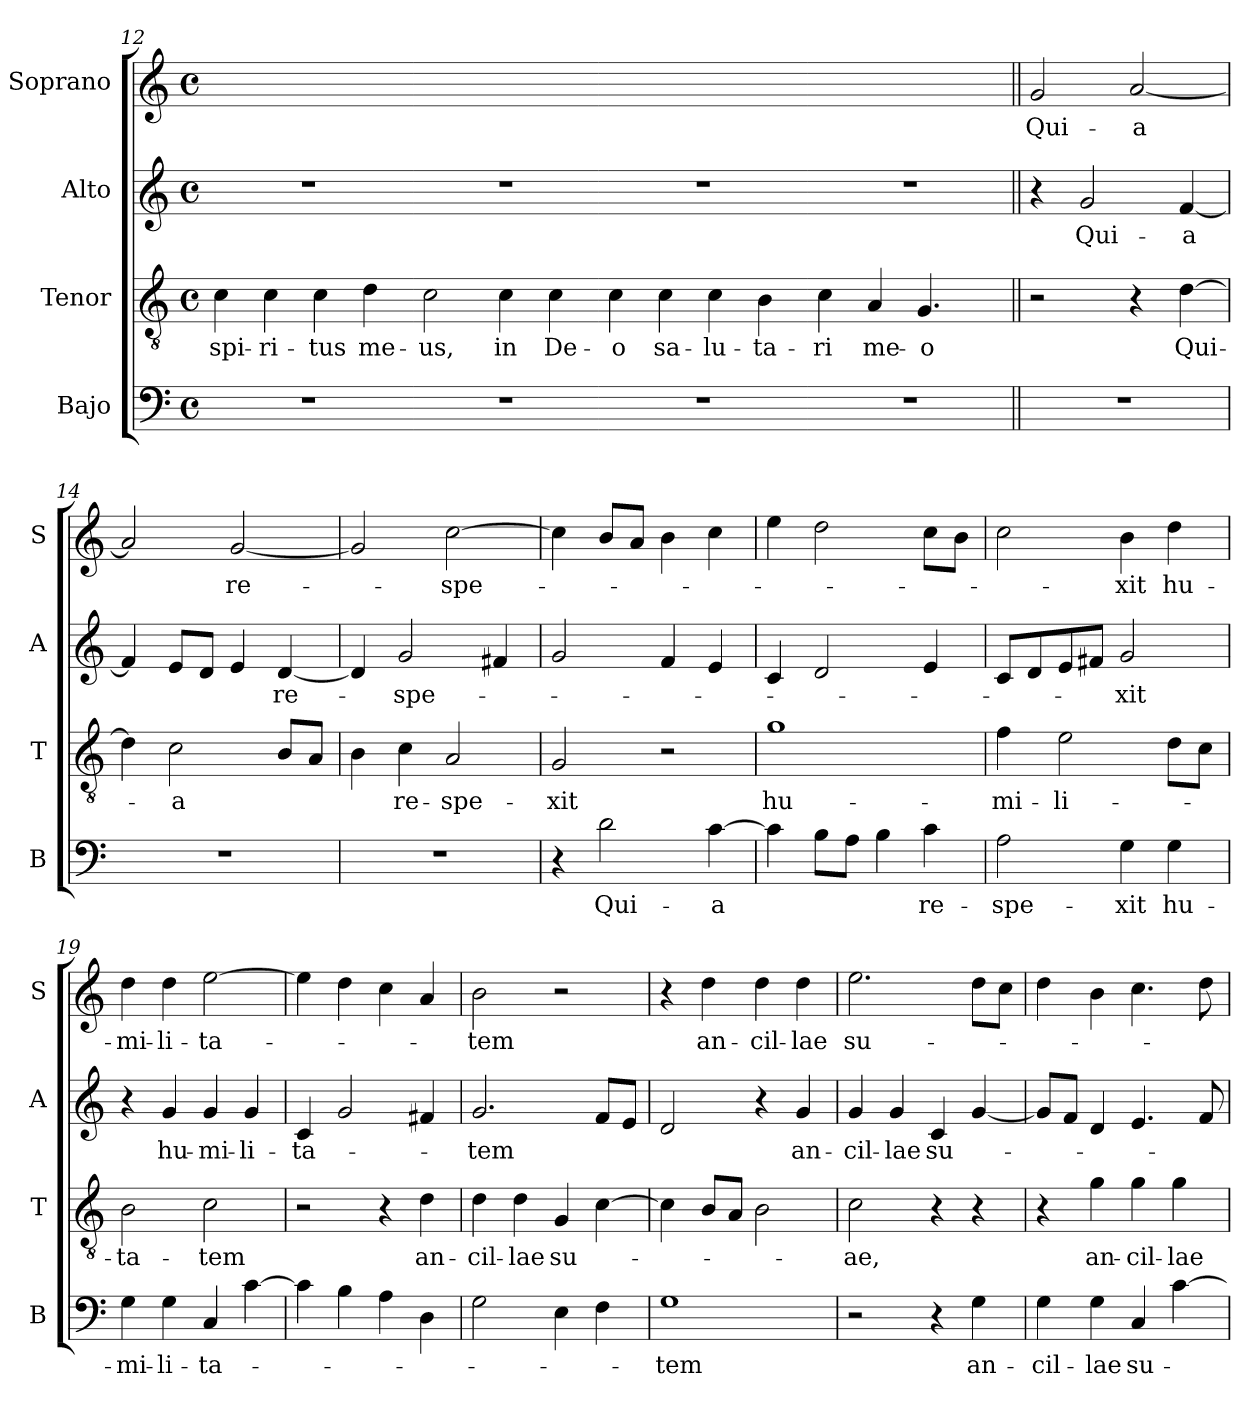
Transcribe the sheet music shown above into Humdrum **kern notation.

**kern	**text	**kern	**text	**kern	**text	**kern	**text
*part4	*part4	*part3	*part3	*part2	*part2	*part1	*part1
*staff4	*staff4	*staff3	*staff3	*staff2	*staff2	*staff1	*staff1
*I"Bajo	*	*I"Tenor	*	*I"Alto	*	*I"Soprano	*
*I'B	*	*I'T	*	*I'A	*	*I'S	*
*clefF4	*	*clefGv2	*	*clefG2	*	*clefG2	*
*ITrd7c12	*	*	*	*	*	*	*
*k[]	*	*k[]	*	*k[]	*	*k[]	*
*C:	*	*C:	*	*C:	*	*C:	*
*M4/4	*	*M4/4	*	*M4/4	*	*M4/4	*
*met(c)	*	*met(c)	*	*met(c)	*	*met(c)	*
=12X4	=12X4	=12X4	=12X4	=12X4	=12X4	=12X4	=12X4
1r	.	4c	spi-	1r	.	1ryy	.
.	.	4c	-ri-	.	.	.	.
.	.	4c	-tus	.	.	.	.
.	.	4d	me-	.	.	.	.
=12X5-	=12X5-	=12X5-	=12X5-	=12X5-	=12X5-	=12X5-	=12X5-
1r	.	2c	-us,	1r	.	1ryy	.
.	.	4c	in	.	.	.	.
.	.	4c	De-	.	.	.	.
=12X6-	=12X6-	=12X6-	=12X6-	=12X6-	=12X6-	=12X6-	=12X6-
1r	.	4c	-o	1r	.	1ryy	.
.	.	4c	sa-	.	.	.	.
.	.	4c	-lu-	.	.	.	.
.	.	4B	-ta-	.	.	.	.
=12X7-	=12X7-	=12X7-	=12X7-	=12X7-	=12X7-	=12X7-	=12X7-
1r	.	4c	-ri	1r	.	1ryy	.
.	.	4A	me-	.	.	.	.
.	.	4.G	-o	.	.	.	.
.	.	8ryy	.	.	.	.	.
!!LO:PB:g=z
=13||	=13||	=13||	=13||	=13||	=13||	=13||	=13||
1r	.	2r	.	4r	.	2g/	Qui-
.	.	.	.	2g/	Qui-	.	.
.	.	4r	.	.	.	[2a/	-a
.	.	[4d\	Qui-	[4f/	-a	.	.
=14	=14	=14	=14	=14	=14	=14	=14
1r	.	4d\]	.	4f/]	.	2a/]	.
.	.	2c\	-a	8e/L	.	.	.
.	.	.	.	8d/J	.	.	.
.	.	.	.	4e/	.	[2g/	re-
.	.	8B/L	.	[4d/	re-	.	.
.	.	8A/J	.	.	.	.	.
=15	=15	=15	=15	=15	=15	=15	=15
1r	.	4B\	.	4d/]	.	2g/]	.
.	.	4c\	re-	2g/	-spe-	.	.
.	.	2A/	-spe-	.	.	[2cc\	-spe-
.	.	.	.	4f#X/	.	.	.
=16	=16	=16	=16	=16	=16	=16	=16
4r	.	2G/	-xit	2g/	.	4cc\]	.
2D\	Qui-	.	.	.	.	8b/L	.
.	.	.	.	.	.	8a/J	.
.	.	2r	.	4f/	.	4b\	.
[4C\	-a	.	.	4e/	.	4cc\	.
=17	=17	=17	=17	=17	=17	=17	=17
4C\]	.	1g	hu-	4c/	.	4ee\	.
8BB\L	.	.	.	2d/	.	2dd\	.
8AA\J	.	.	.	.	.	.	.
4BB\	.	.	.	.	.	.	.
4C\	re-	.	.	4e/	.	8cc\L	.
.	.	.	.	.	.	8b\J	.
!!LO:LB:g=z
=18	=18	=18	=18	=18	=18	=18	=18
2AA\	-spe-	4f\	-mi-	8c/L	.	2cc\	.
.	.	.	.	8d/	.	.	.
.	.	2e\	-li-	8e/	.	.	.
.	.	.	.	8f#X/J	.	.	.
4GG\	-xit	.	.	2g/	-xit	4b\	-xit
4GG\	hu-	8d\L	.	.	.	4dd\	hu-
.	.	8c\J	.	.	.	.	.
=19	=19	=19	=19	=19	=19	=19	=19
4GG\	-mi-	2B\	-ta-	4r	.	4dd\	-mi-
4GG\	-li-	.	.	4g/	hu-	4dd\	-li-
4CC/	-ta-	2c\	-tem	4g/	-mi-	[2ee\	-ta-
[4C\	.	.	.	4g/	-li-	.	.
=20	=20	=20	=20	=20	=20	=20	=20
4C\]	.	2r	.	4c/	-ta-	4ee\]	.
4BB\	.	.	.	2g/	.	4dd\	.
4AA\	.	4r	.	.	.	4cc\	.
4DD\	.	4d\	an-	4f#X/	.	4a/	.
=21	=21	=21	=21	=21	=21	=21	=21
2GG\	.	4d\	-cil-	2.g/	-tem	2b\	-tem
.	.	4d\	-lae	.	.	.	.
4EE\	.	4G/	su-	.	.	2r	.
4FF\	.	[4c\	.	8f/L	.	.	.
.	.	.	.	8e/J	.	.	.
=22	=22	=22	=22	=22	=22	=22	=22
1GG	-tem	4c\]	.	2d/	.	4r	.
.	.	8B/L	.	.	.	4dd\	an-
.	.	8A/J	.	.	.	.	.
.	.	2B\	.	4r	.	4dd\	-cil-
.	.	.	.	4g/	an-	4dd\	-lae
!!LO:LB:g=z
=23	=23	=23	=23	=23	=23	=23	=23
2r	.	2c\	-ae,	4g/	-cil-	2.ee\	su-
.	.	.	.	4g/	-lae	.	.
4r	.	4r	.	4c/	su-	.	.
4GG\	an-	4r	.	[4g/	.	8dd\L	.
.	.	.	.	.	.	8cc\J	.
=24	=24	=24	=24	=24	=24	=24	=24
4GG\	-cil-	4r	.	8g/L]	.	4dd\	.
.	.	.	.	8f/J	.	.	.
4GG\	-lae	4g\	an-	4d/	.	4b\	.
4CC/	su-	4g\	-cil-	4.e/	.	4.cc\	.
[4C\	.	4g\	-lae	.	.	.	.
.	.	.	.	8f/	.	8dd\	.
=	=	=	=	=	=	=	=
*-	*-	*-	*-	*-	*-	*-	*-
